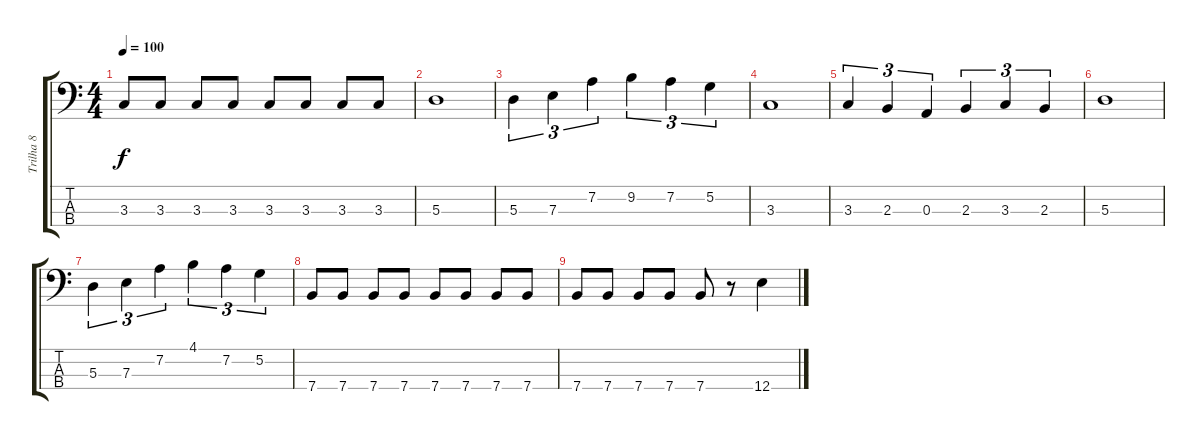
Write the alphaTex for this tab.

\track ("Trilha 8" "Trilha 8") {instrument electricbassfinger}
\staff {score tabs}
\tuning (G2 D2 A1 E1) {hide}
\ts (4 4)
\tempo 100
\clef f4
\ks c
3.3.8{dy f} 3.3.8 3.3.8 3.3.8 3.3.8 3.3.8 3.3.8 3.3.8 |
5.3.1 |
5.3.4{tu (3 2)} 7.3.4{tu (3 2)} 7.2.4{tu (3 2)} 9.2.4{tu (3 2)} 7.2.4{tu (3 2)} 5.2.4{tu (3 2)} |
3.3.1 |
3.3.4{tu (3 2)} 2.3.4{tu (3 2)} 0.3.4{tu (3 2)} 2.3.4{tu (3 2)} 3.3.4{tu (3 2)} 2.3.4{tu (3 2)} |
5.3.1 |
5.3.4{tu (3 2)} 7.3.4{tu (3 2)} 7.2.4{tu (3 2)} 4.1.4{tu (3 2)} 7.2.4{tu (3 2)} 5.2.4{tu (3 2)} |
7.4.8 7.4.8 7.4.8 7.4.8 7.4.8 7.4.8 7.4.8 7.4.8 |
7.4.8 7.4.8 7.4.8 7.4.8 7.4.8 r.8 12.4.4
